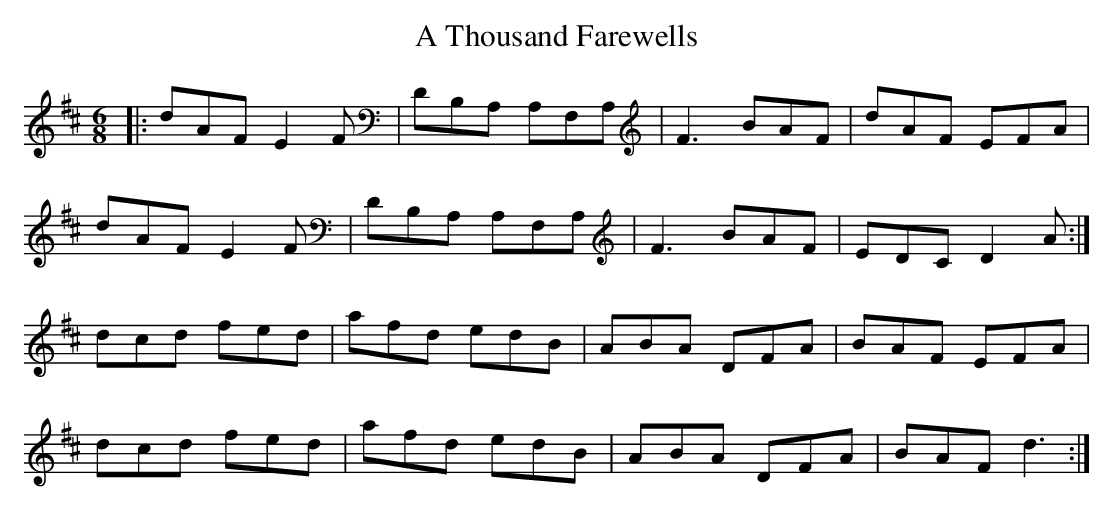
X:1
T: A Thousand Farewells
M: 6/8
L: 1/8
K: Dmaj
|:dAF E2F|DB,A, A,F,A,|F3 BAF|dAF EFA|
dAF E2F|DB,A, A,F,A,|F3 BAF|EDC D2A:|
dcd fed|afd edB|ABA DFA|BAF EFA|
dcd fed|afd edB|ABA DFA|BAF d3:|
